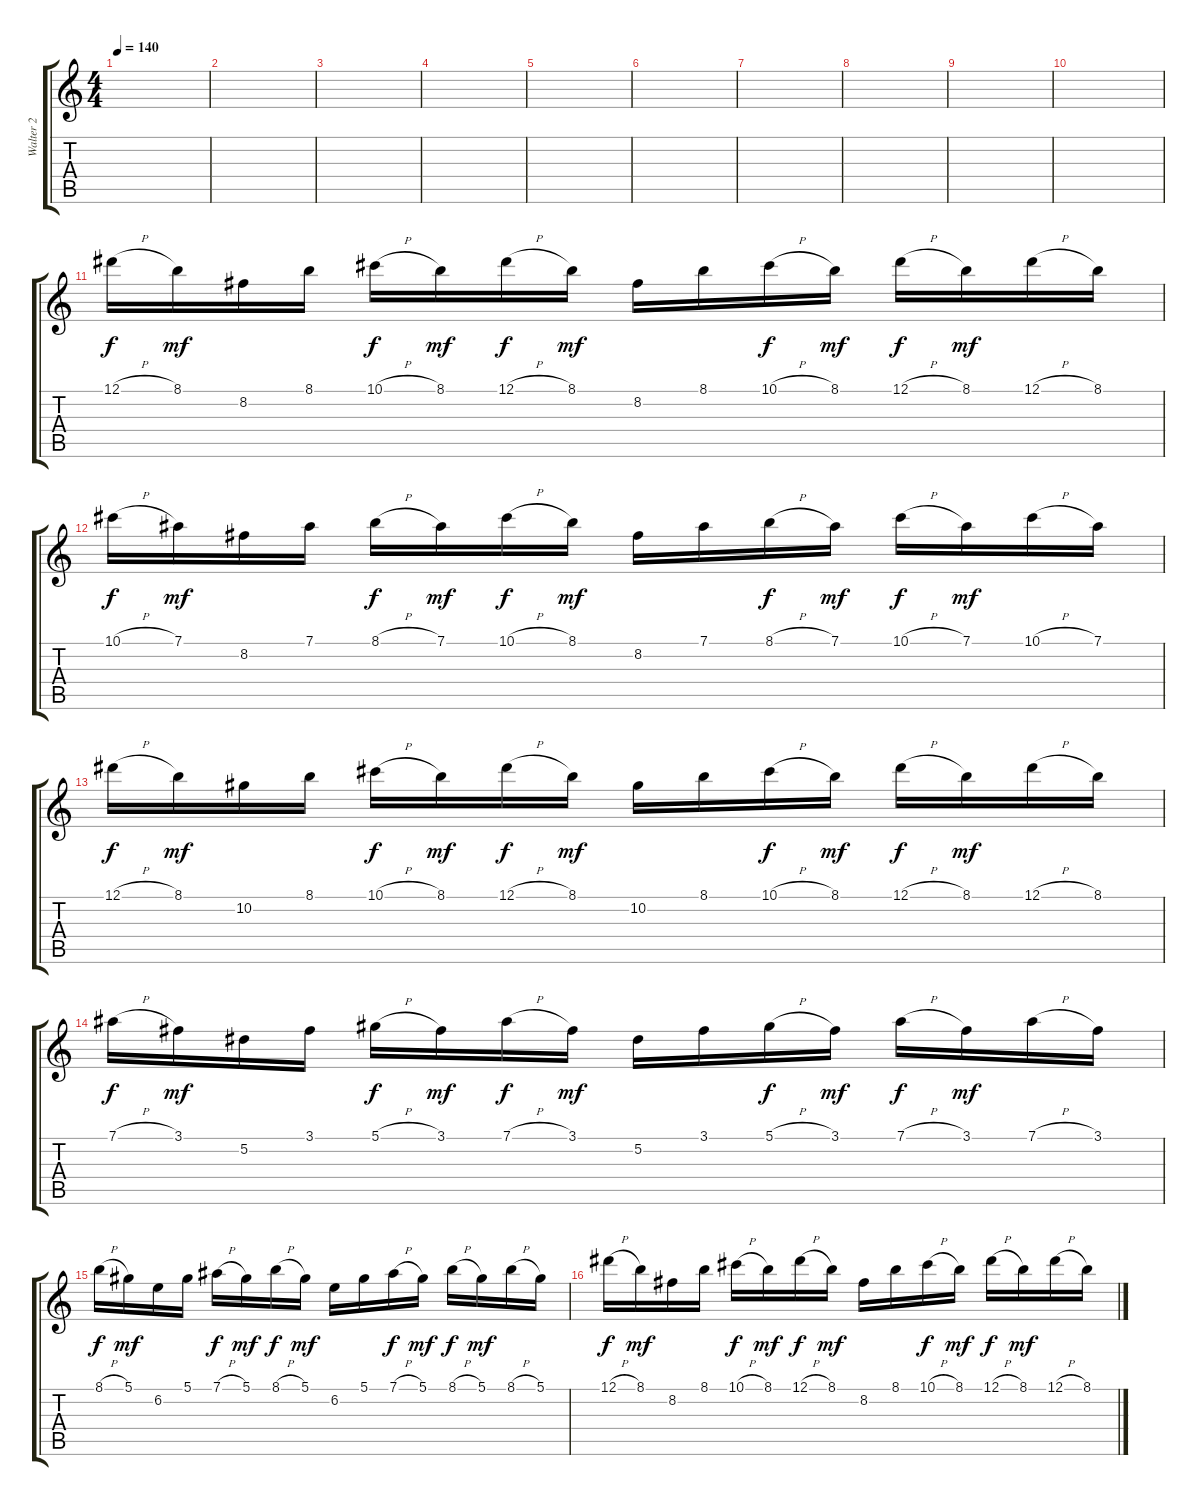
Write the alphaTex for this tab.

\track ("Walter 2" "Walter 2") {instrument distortionguitar}
\staff {score tabs}
\tuning (Eb4 Bb3 Gb3 Db3 Ab2 Eb2) {hide}
\ts (4 4)
\tempo 140
\clef g2
\ks c
|
|
|
|
|
|
|
|
|
|
12.1{h}.16 8.1.16{dy mf} 8.2.16 8.1.16 10.1{h}.16{dy f} 8.1.16{dy mf} 12.1{h}.16{dy f} 8.1.16{dy mf} 8.2.16 8.1.16 10.1{h}.16{dy f} 8.1.16{dy mf} 12.1{h}.16{dy f} 8.1.16{dy mf} 12.1{h}.16 8.1.16 |
10.1{h}.16{dy f} 7.1.16{dy mf} 8.2.16 7.1.16 8.1{h}.16{dy f} 7.1.16{dy mf} 10.1{h}.16{dy f} 8.1.16{dy mf} 8.2.16 7.1.16 8.1{h}.16{dy f} 7.1.16{dy mf} 10.1{h}.16{dy f} 7.1.16{dy mf} 10.1{h}.16 7.1.16 |
12.1{h}.16{dy f} 8.1.16{dy mf} 10.2.16 8.1.16 10.1{h}.16{dy f} 8.1.16{dy mf} 12.1{h}.16{dy f} 8.1.16{dy mf} 10.2.16 8.1.16 10.1{h}.16{dy f} 8.1.16{dy mf} 12.1{h}.16{dy f} 8.1.16{dy mf} 12.1{h}.16 8.1.16 |
7.1{h}.16{dy f} 3.1.16{dy mf} 5.2.16 3.1.16 5.1{h}.16{dy f} 3.1.16{dy mf} 7.1{h}.16{dy f} 3.1.16{dy mf} 5.2.16 3.1.16 5.1{h}.16{dy f} 3.1.16{dy mf} 7.1{h}.16{dy f} 3.1.16{dy mf} 7.1{h}.16 3.1.16 |
8.1{h}.16{dy f} 5.1.16{dy mf} 6.2.16 5.1.16 7.1{h}.16{dy f} 5.1.16{dy mf} 8.1{h}.16{dy f} 5.1.16{dy mf} 6.2.16 5.1.16 7.1{h}.16{dy f} 5.1.16{dy mf} 8.1{h}.16{dy f} 5.1.16{dy mf} 8.1{h}.16 5.1.16 |
12.1{h}.16{dy f} 8.1.16{dy mf} 8.2.16 8.1.16 10.1{h}.16{dy f} 8.1.16{dy mf} 12.1{h}.16{dy f} 8.1.16{dy mf} 8.2.16 8.1.16 10.1{h}.16{dy f} 8.1.16{dy mf} 12.1{h}.16{dy f} 8.1.16{dy mf} 12.1{h}.16 8.1.16
